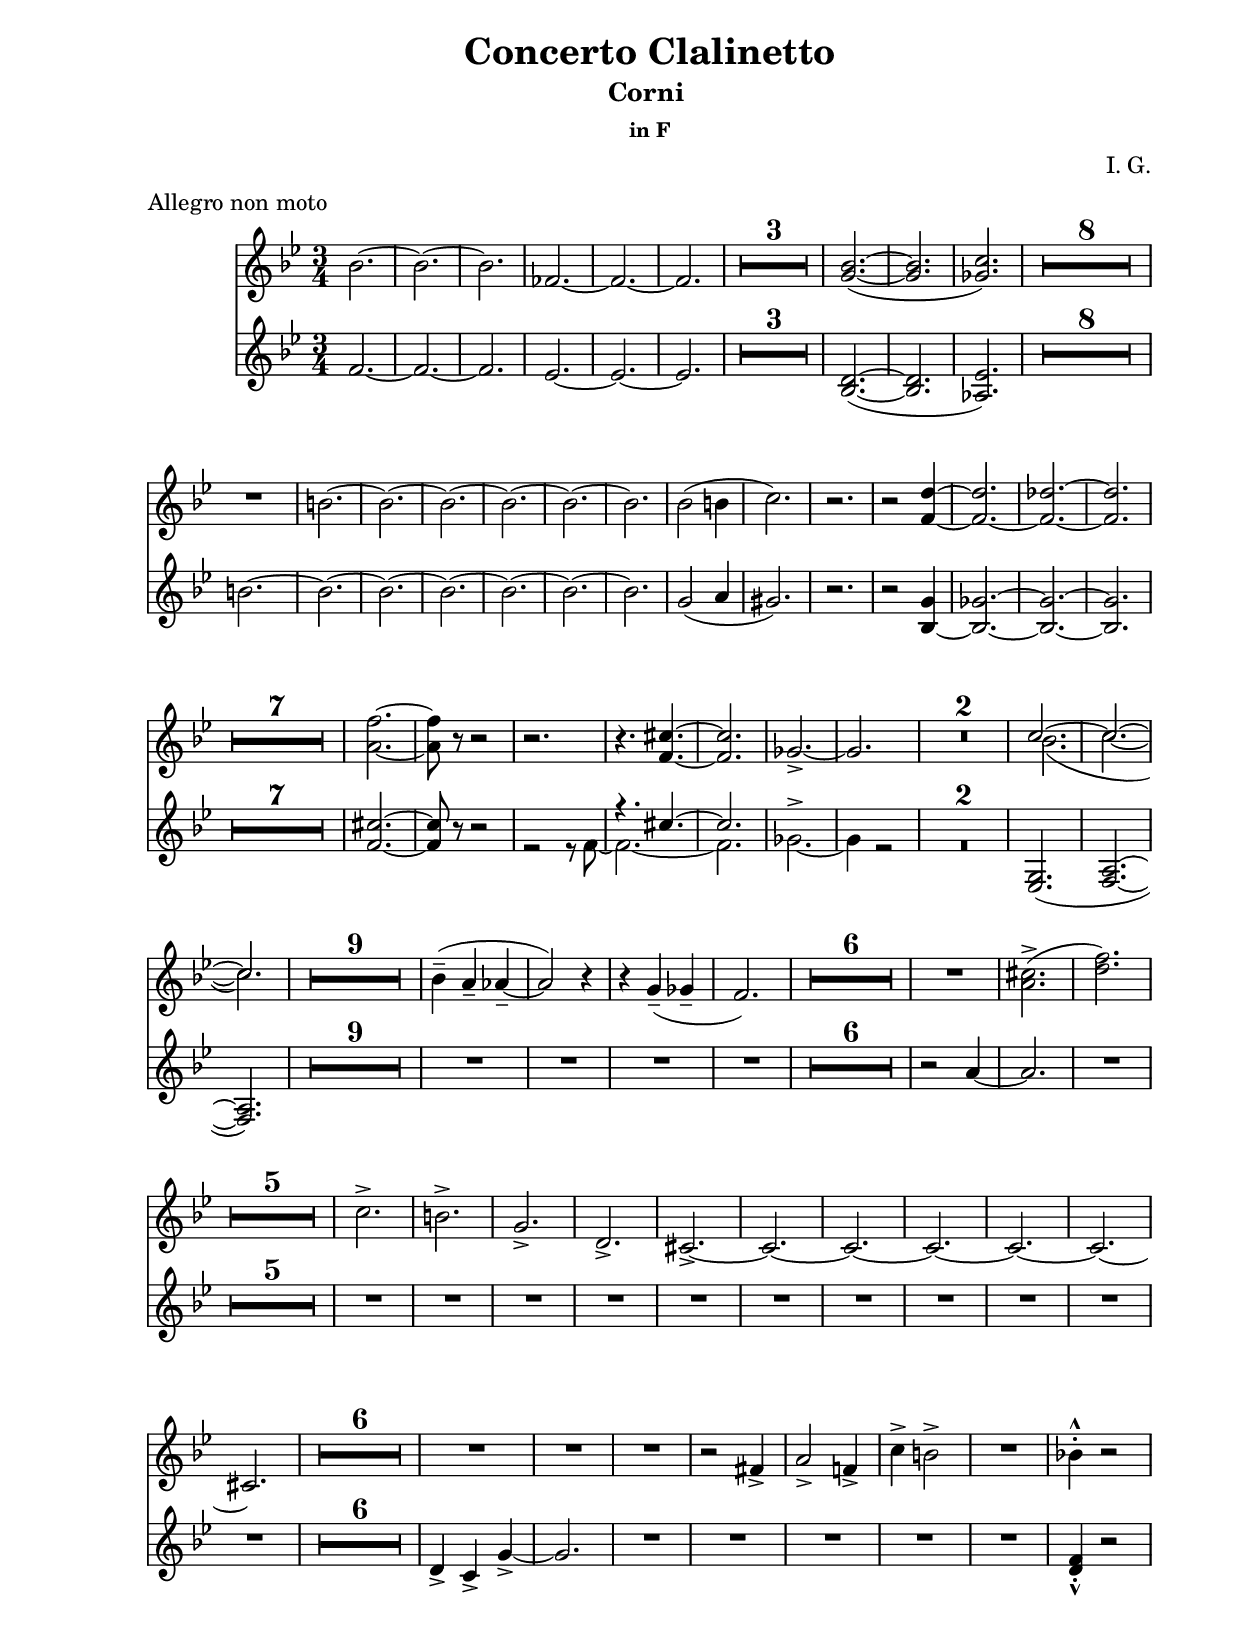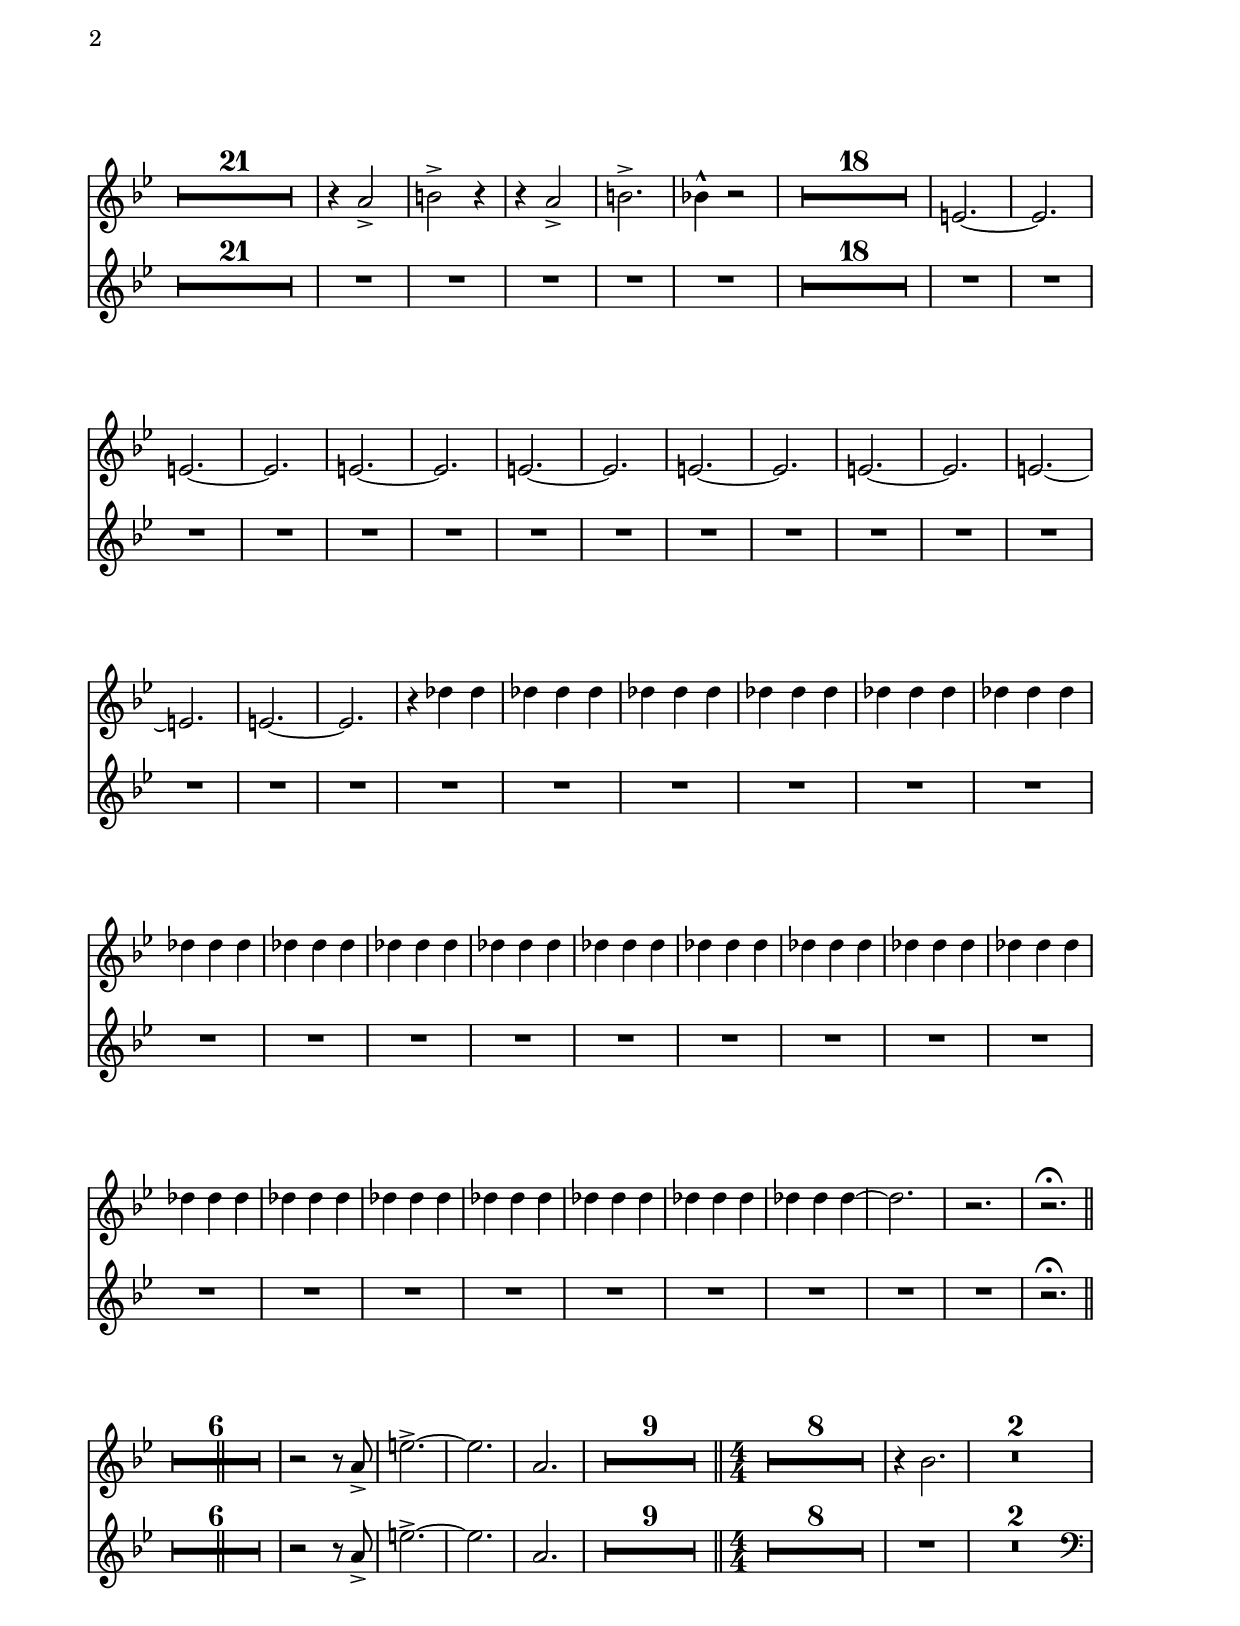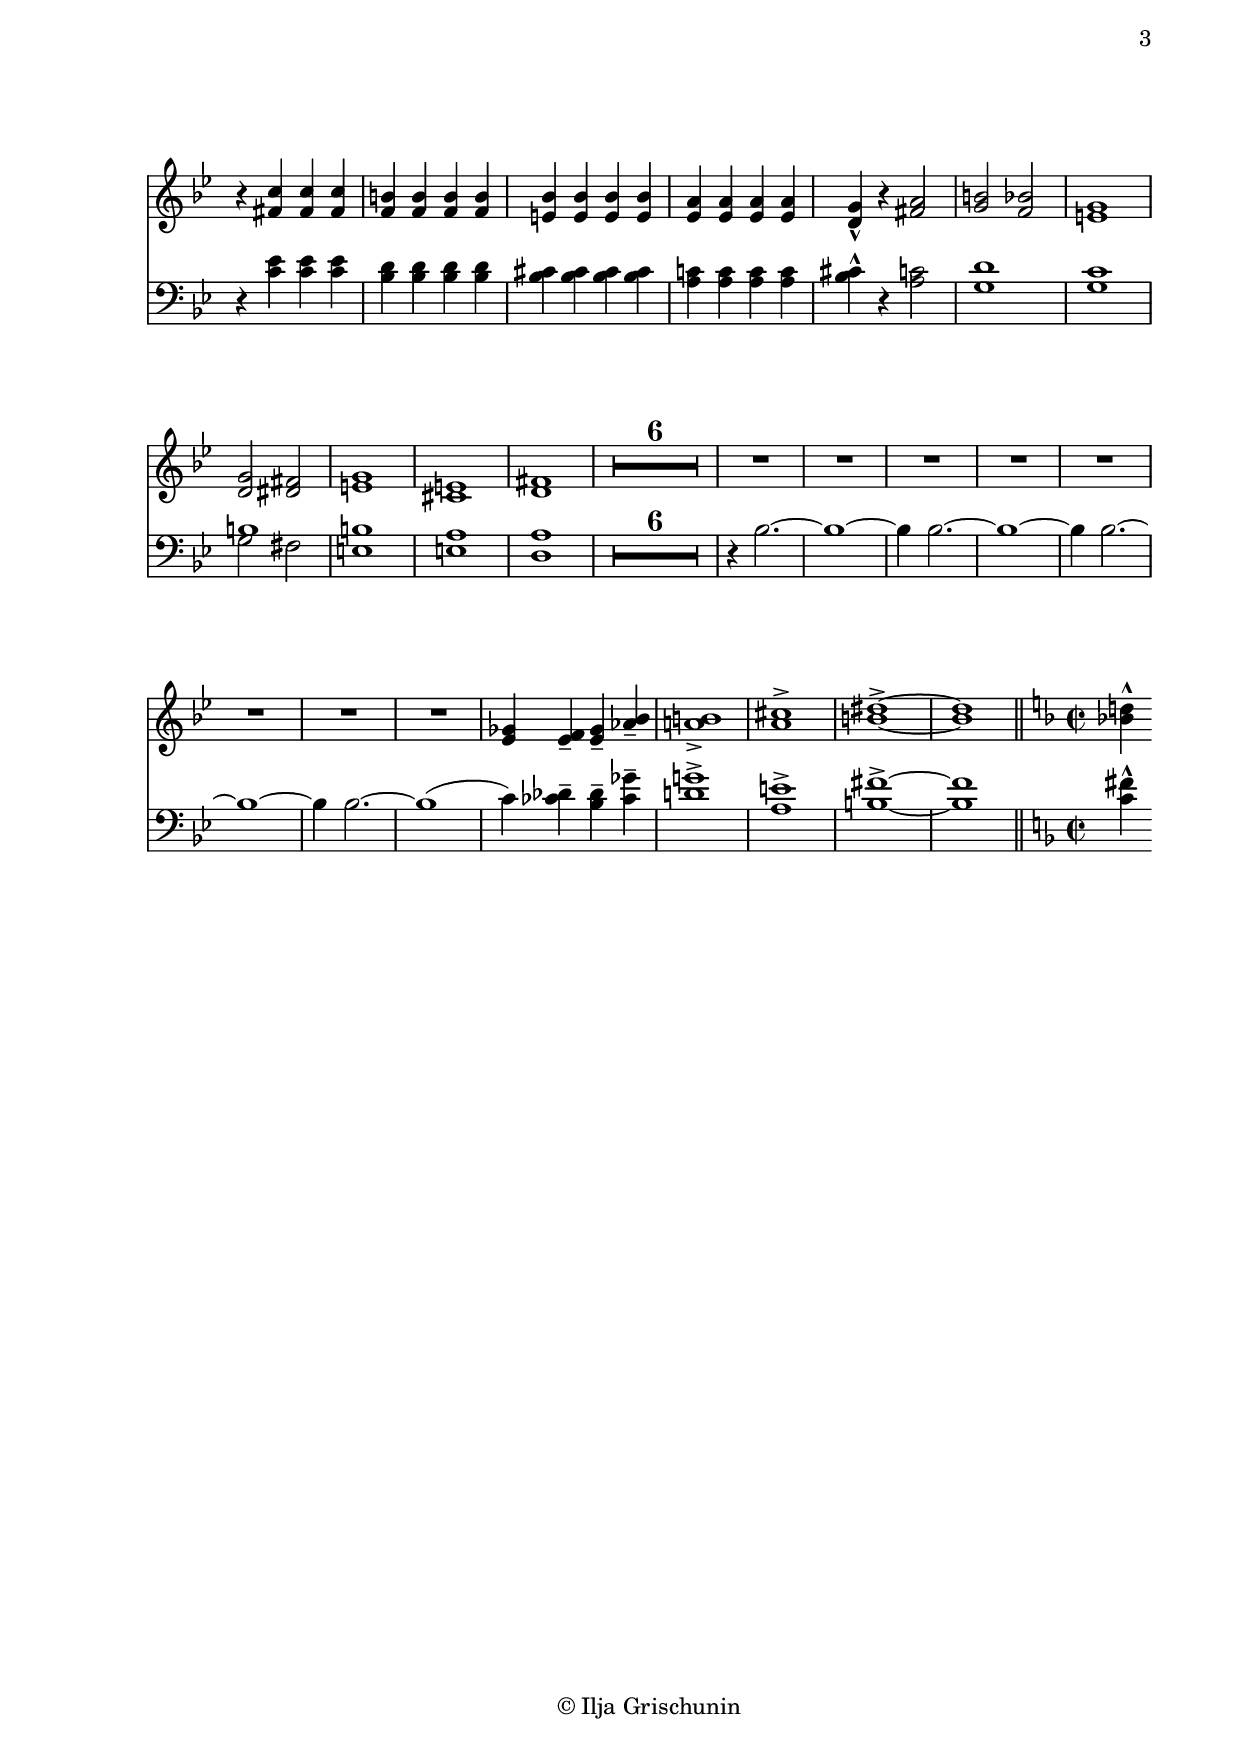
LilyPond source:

\version "2.19.15"
%\version "2.18.0"

\language "deutsch"

\header {
  title = "Concerto Clalinetto"
  subtitle = "Corni "
  subsubtitle = "in F"
  meter = "Allegro non moto"
  composer = "I. G."
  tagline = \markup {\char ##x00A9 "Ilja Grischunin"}
}

\paper {
  #(set-paper-size "a4")
  top-system-spacing #'basic-distance = #25
  top-markup-spacing #'basic-distance = #8
  markup-system-spacing #'basic-distance = #8
  system-system-spacing #'basic-distance = #20
  last-bottom-spacing #'basic-distance = #25
  two-sided = ##t
  inner-margin = 25
  outer-margin = 15
}

\layout {
  \context {
    \Score
    \remove "Bar_number_engraver"
  }
}

\version "2.19.15"
%\version "2.18.0"

\language "deutsch"

cornoOneMusic = \relative es' {
  \time 3/4
  \key es \major
  \override MultiMeasureRest #'expand-limit = #2
  \set Score.skipBars = ##t
  es2.~ es~ es heses~ heses~ heses R2.*3 <c es>2.~( q <ces f>) R2.*9  e2.~ e~ e~ e~ e~ e
  es2( e4 f2.) r2. r2 <b, g'>4~ <b~ g'>2.<b ges'>~ q
  R2.*7 <d b'>2.~ q8 r r2 r2. r4. <b fis'>~ q2. ces->~ ces R2.*2
  <<
    {
      f2.~ f~ f
    }
    \\
    {
      es( f~ f)
    }
  >>
  R2.*9 es4--( d-- des--~ des2) r4 r c--( ces-- b2.) R2.*7 <d fis>2.->( <g b>) R2.*5
  f2.-> e-> c-> g-> fis->~ fis~ fis~ fis~ fis~ fis~ fis R2.*9 r2 h4-> d2-> b!4-> f'4-> e2->
  R2. es!4-.-^ r2 R2.*21 r4 d2-> e-> r4 r d2-> e2.-> es!4-^ r2 R2.*18
  \repeat unfold 8 {a,2.~ a} r4 ges' ges \repeat unfold 20 {ges4 ges ges} ges4 ges ges~ ges2.
  r2. r\fermata
  %%%%%%%%%%%%%%%%%%%
  \bar "||" \cadenzaOn R1*10 \cadenzaOff \bar "||"
  %%%%%%%%%%%%%%%%%%%
  R2.*6
  r2 r8 d-> a'2.->~ a d, R2.*9
  \bar "||"
  \numericTimeSignature
  \time 4/4
  R1*8 r4 es2. R1*2 r4 <h f'> q q <b e> q q q <a es'> q q q <as d> q q q
  <g c>-^ r <h d>2<c e><b es><a c>1<g c>2<gis h><a c>1<fis a><g h> R1*14
  <as ces>4<as b>--<as ces>--<des es>--<d! e!>1-><d fis>-><e gis>->~ q
  \bar "||"
  %%%%%%%%%%%%%%%%%%%%%%%%%%%
  \key b \major
  \defaultTimeSignature
  \time 2/2
  <es! g!>4-^
}

\version "2.19.15"
%\version "2.18.0"

\language "deutsch"

cornoTwoMusic = \relative es' {
  %\clef bass
  \time 3/4
  \override MultiMeasureRest #'expand-limit = #2
  \key es \major
  \set Score.skipBars = ##t
  b2.~ b~ b as~ as~ as R2.*3 <es g>2.~( q <des as'>) R2.*8  e'2.~ e~ e~ e~ e~ e~ e
  c2( d4 cis2.) r2. r2 <es,_~ c'>4<es ces'>2.~ q~ q
  R2.*7 <b' fis'>2.~ q8 r r2
  <<
    {
      s2. r4. fis'~ fis2. s2.*2
    }
    \\
    {
      r2 r8 b,~ b2.~ b ces^>~ ces4 r2 R2.*2
    }
  >>
  <as, c>2.(<b d>~ q) R2.*19 r2 d'4~ d2.
  R2.*23 g,4-> f-> c'->~ c2. R2.*5 <g b>4-.-^ r2
  R2.*26 R2.*18 R2.*40  r2.\fermata
  %%%%%%%%%%%%%%%%%%%
  \bar "||" \cadenzaOn R1*10 \cadenzaOff \bar "||"
  %%%%%%%%%%%%%%%%%%%
  R2.*6
  %\clef treble
  r2 r8 d'-> a'2.->~ a d, R2.*9
  \bar "||"
  \numericTimeSignature
  \time 4/4
  R1*11
  \clef bass
  r4 <f, as> q q <es g> q q q <es fis> q q q <d f!><d f> q q
  <es fis>-^ r <d f>2<c g'>1<c f>
  <<
    {
      e
    }
    \\
    {
      c2 h
    }
  >>
  <a e'>1<a d><g d'> R1*6 r4 \repeat unfold 3 {es'2.~ es1~ es4}
  es2.~ es1( f4) <fes ges>--<es ges>--<fes ces'>--
  <g! c!>1-><d a'>-><e h'>->~ q
  \bar "||"
  %%%%%%%%%%%%%%%%%%%%%%%%%%%
  \key b \major
  \defaultTimeSignature
  \time 2/2
  <f h>4-^
}


\score {
  <<
    \new Staff
    \transpose f c' 
    \cornoOneMusic
    \new Staff
    \transpose f c' 
    \cornoTwoMusic
  >>
}